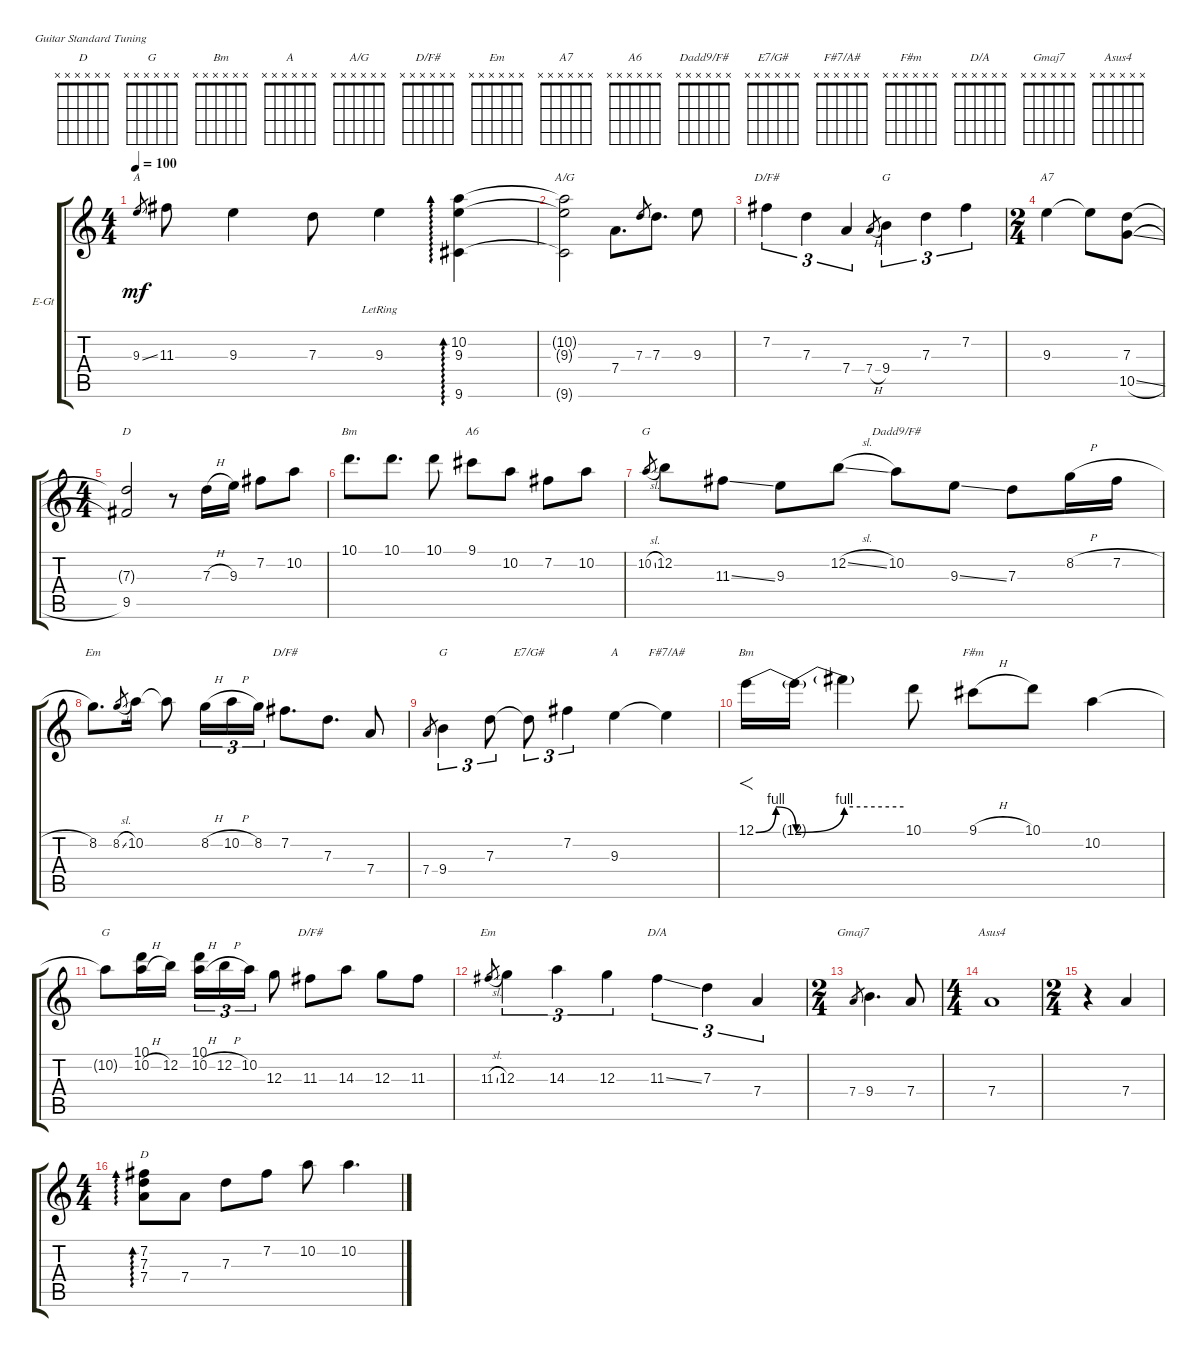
\defaultSystemsLayout 4
\bracketExtendMode groupsimilarinstruments
\firstSystemTrackNameOrientation horizontal
\otherSystemsTrackNameOrientation horizontal
\track ("Electric Guitar" "E-Gt") {instrument electricguitarclean}
\staff {score tabs}
\tuning (E4 B3 G3 D3 A2 E2)
\chord ("D" x x x x x x)
\chord ("G" x x x x x x)
\chord ("Bm" x x x x x x)
\chord ("A" x x x x x x)
\chord ("A/G" x x x x x x)
\chord ("D/F#" x x x x x x)
\chord ("Em" x x x x x x)
\chord ("A7" x x x x x x)
\chord ("A6" x x x x x x)
\chord ("Dadd9/F#" x x x x x x)
\chord ("E7/G#" x x x x x x)
\chord ("F#7/A#" x x x x x x)
\chord ("F#m" x x x x x x)
\chord ("D/A" x x x x x x)
\chord ("Gmaj7" x x x x x x)
\chord ("Asus4" x x x x x x)
\ts (4 4)
\tempo 100
\clef g2
\ks c
9.3{ss}.8{ch "A" gr dy mf} 11.3.8 9.3.4 7.3.8 9.3{lr}.4 (10.2 9.3 9.6).4{ad 0} |
(9.3{t} 10.2{t} 9.6{t}).2{ch "A/G"} 7.4.8{d} 7.3.8{gr} 7.3.8{d} 9.3.8 |
7.2.4{tu (3 2) ch "D/F#"} 7.3.4{tu (3 2)} 7.4.4{tu (3 2)} 7.4{h}.8{gr} 9.4.4{tu (3 2) ch "G"} 7.3.4{tu (3 2)} 7.2.4{tu (3 2)} |
\ts (2 4)
9.3.4{ch "A7"} 9.3{t}.8 (7.3 10.5{sl}).8 |
\ts (4 4)
(9.5 7.3{t}).2{ch "D"} r.8 7.3{h}.16 9.3.16 7.2.8 10.2.8 |
10.1.8{d ch "Bm"} 10.1.8{d} 10.1.8 9.1.8{ch "A6"} 10.2.8 7.2.8 10.2.8 |
10.2{sl}.8{ch "G" gr} 12.2.8 11.3{ss}.8 9.3.8 12.2{sl}.8 10.2.8{ch "Dadd9/F#"} 9.3{ss}.8 7.3.8 8.2{h}.16 7.2{h}.16 |
8.2.8{d ch "Em"} 8.2{sl}.8{gr} 10.2.16 10.2{t}.8 8.2{h}.16{tu (3 2)} 10.2{h}.16{tu (3 2)} 8.2.16{tu (3 2)} 7.2.8{d ch "D/F#"} 7.3.8{d} 7.4.8 |
7.4.8{gr} 9.4.4{tu (3 2) ch "G"} 7.3.8{tu (3 2)} 7.3{t}.8{tu (3 2) ch "E7/G#"} 7.2.4{tu (3 2)} 9.3.4{ch "A"} 9.3{t}.4{ch "F#7/A#"} |
12.1{be (bendrelease 0 0 30 4 30 4 60 0)}.16{f ch "Bm"} 12.1{be (bend 0 0 60 4) t}.16 12.1{be (hold 0 4 60 4) t}.4 10.1.8 9.1{h}.8{ch "F#m"} 10.1.8 10.2.4 |
10.2{t}.8{ch "G"} (10.1 10.2{h}).16 12.2.16 (10.1 10.2{h}).16{tu (3 2)} 12.2{h}.16{tu (3 2)} 10.2.16{tu (3 2)} 12.3.8 11.3.8{ch "D/F#"} 14.3.8 12.3.8 11.3.8 |
11.3{sl}.8{ch "Em" gr} 12.3.4{tu (3 2)} 14.3.4{tu (3 2)} 12.3.4{tu (3 2)} 11.3{ss}.4{tu (3 2) ch "D/A"} 7.3.4{tu (3 2)} 7.4.4{tu (3 2)} |
\ts (2 4)
7.4.8{ch "Gmaj7" gr} 9.4.4{d} 7.4.8 |
\ts (4 4)
7.4.1{ch "Asus4"} |
\ts (2 4)
r.4 7.4.4 |
\ts (4 4)
(7.4 7.3 7.2).8{ad 0 ch "D"} 7.4.8 7.3.8 7.2.8 10.2.8 10.2.4{d}
